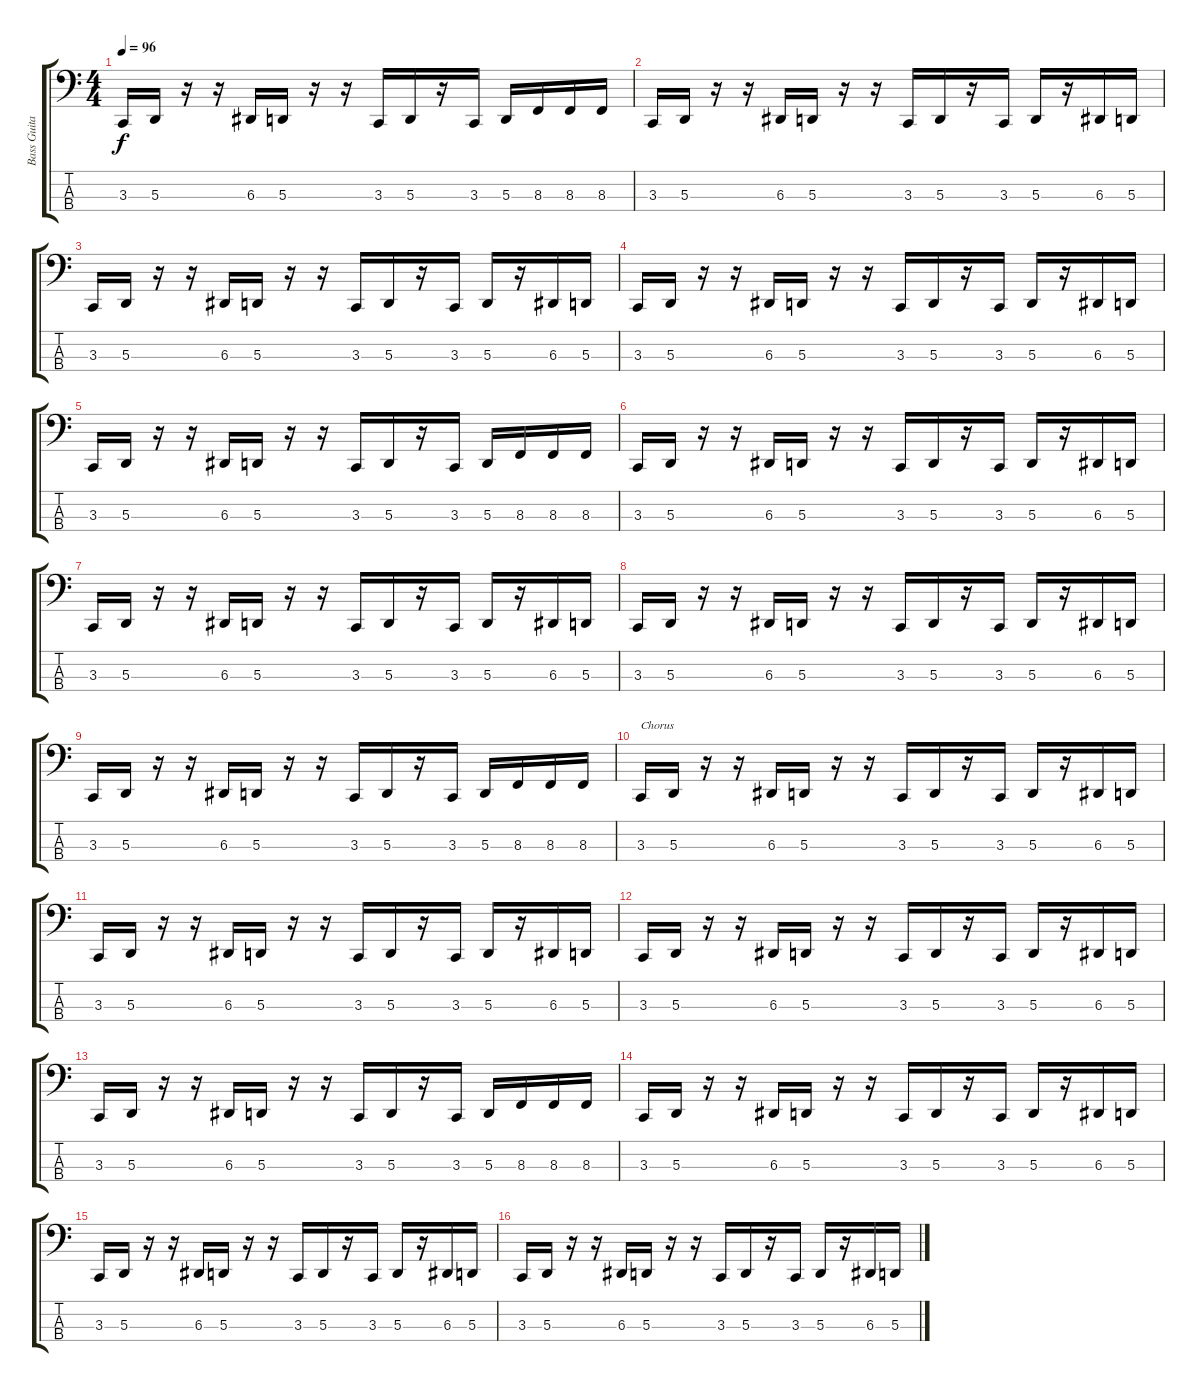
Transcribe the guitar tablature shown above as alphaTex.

\track ("Bass Guitar" "Bass Guita") {instrument lead8bassandlead}
\staff {score tabs}
\tuning (G2 D2 A1 E1) {hide}
\ts (4 4)
\tempo 96
\clef f4
\ks c
3.3.16{dy f} 5.3.16 r.16 r.16 6.3.16 5.3.16 r.16 r.16 3.3.16 5.3.16 r.16 3.3.16 5.3.16 8.3.16 8.3.16 8.3.16 |
3.3.16 5.3.16 r.16 r.16 6.3.16 5.3.16 r.16 r.16 3.3.16 5.3.16 r.16 3.3.16 5.3.16 r.16 6.3.16 5.3.16 |
3.3.16 5.3.16 r.16 r.16 6.3.16 5.3.16 r.16 r.16 3.3.16 5.3.16 r.16 3.3.16 5.3.16 r.16 6.3.16 5.3.16 |
3.3.16 5.3.16 r.16 r.16 6.3.16 5.3.16 r.16 r.16 3.3.16 5.3.16 r.16 3.3.16 5.3.16 r.16 6.3.16 5.3.16 |
3.3.16 5.3.16 r.16 r.16 6.3.16 5.3.16 r.16 r.16 3.3.16 5.3.16 r.16 3.3.16 5.3.16 8.3.16 8.3.16 8.3.16 |
3.3.16 5.3.16 r.16 r.16 6.3.16 5.3.16 r.16 r.16 3.3.16 5.3.16 r.16 3.3.16 5.3.16 r.16 6.3.16 5.3.16 |
3.3.16 5.3.16 r.16 r.16 6.3.16 5.3.16 r.16 r.16 3.3.16 5.3.16 r.16 3.3.16 5.3.16 r.16 6.3.16 5.3.16 |
3.3.16 5.3.16 r.16 r.16 6.3.16 5.3.16 r.16 r.16 3.3.16 5.3.16 r.16 3.3.16 5.3.16 r.16 6.3.16 5.3.16 |
3.3.16 5.3.16 r.16 r.16 6.3.16 5.3.16 r.16 r.16 3.3.16 5.3.16 r.16 3.3.16 5.3.16 8.3.16 8.3.16 8.3.16 |
3.3.16{txt "Chorus"} 5.3.16 r.16 r.16 6.3.16 5.3.16 r.16 r.16 3.3.16 5.3.16 r.16 3.3.16 5.3.16 r.16 6.3.16 5.3.16 |
3.3.16 5.3.16 r.16 r.16 6.3.16 5.3.16 r.16 r.16 3.3.16 5.3.16 r.16 3.3.16 5.3.16 r.16 6.3.16 5.3.16 |
3.3.16 5.3.16 r.16 r.16 6.3.16 5.3.16 r.16 r.16 3.3.16 5.3.16 r.16 3.3.16 5.3.16 r.16 6.3.16 5.3.16 |
3.3.16 5.3.16 r.16 r.16 6.3.16 5.3.16 r.16 r.16 3.3.16 5.3.16 r.16 3.3.16 5.3.16 8.3.16 8.3.16 8.3.16 |
3.3.16 5.3.16 r.16 r.16 6.3.16 5.3.16 r.16 r.16 3.3.16 5.3.16 r.16 3.3.16 5.3.16 r.16 6.3.16 5.3.16 |
3.3.16 5.3.16 r.16 r.16 6.3.16 5.3.16 r.16 r.16 3.3.16 5.3.16 r.16 3.3.16 5.3.16 r.16 6.3.16 5.3.16 |
3.3.16 5.3.16 r.16 r.16 6.3.16 5.3.16 r.16 r.16 3.3.16 5.3.16 r.16 3.3.16 5.3.16 r.16 6.3.16 5.3.16
